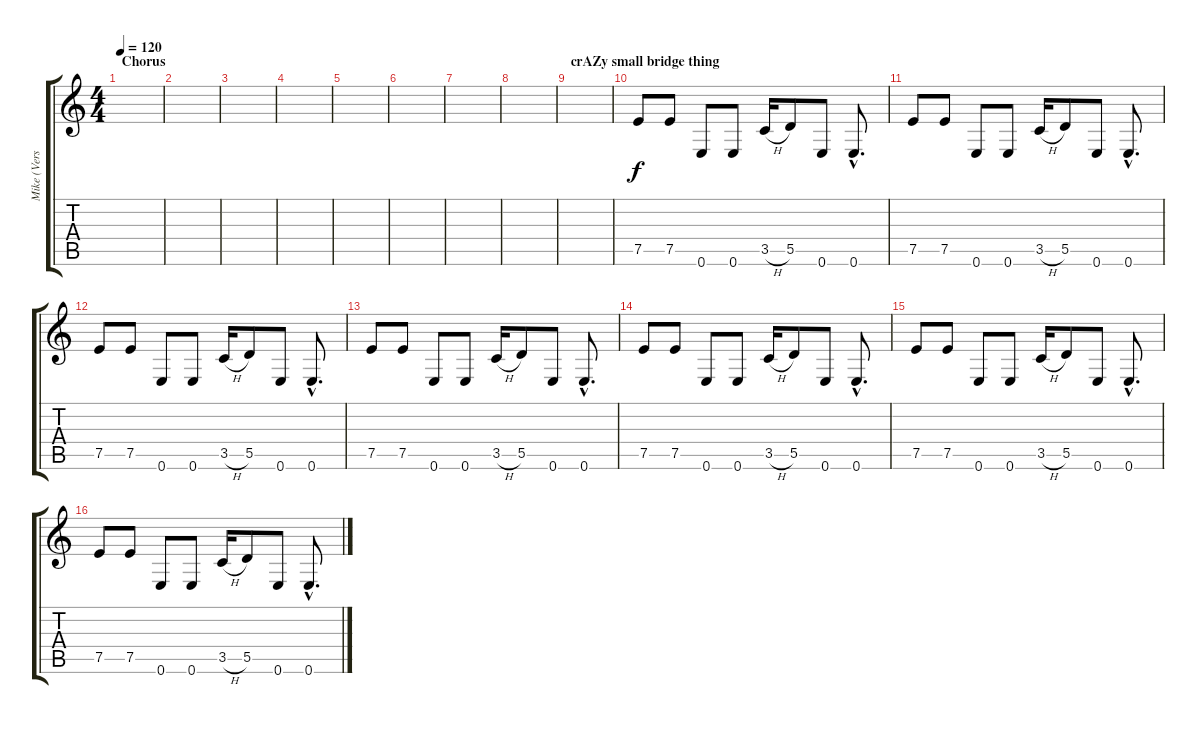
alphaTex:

\track ("Mike (Verse)" "Mike (Vers") {instrument acousticguitarnylon}
\staff {score tabs}
\tuning (E4 B3 G3 D3 A2 E2) {hide}
\ts (4 4)
\section ("" "Chorus")
\tempo 120
\clef g2
\ks c
|
|
|
|
|
|
|
|
\section ("" "crAZy small bridge thing")
|
7.5.8{volume 16} 7.5.8 0.6.8 0.6.8 3.5{h}.16 5.5.8 0.6.8 0.6{hac}.8{d} |
7.5.8 7.5.8 0.6.8 0.6.8 3.5{h}.16 5.5.8 0.6.8 0.6{hac}.8{d} |
7.5.8 7.5.8 0.6.8 0.6.8 3.5{h}.16 5.5.8 0.6.8 0.6{hac}.8{d} |
7.5.8 7.5.8 0.6.8 0.6.8 3.5{h}.16 5.5.8 0.6.8 0.6{hac}.8{d} |
7.5.8 7.5.8 0.6.8 0.6.8 3.5{h}.16 5.5.8 0.6.8 0.6{hac}.8{d} |
7.5.8 7.5.8 0.6.8 0.6.8 3.5{h}.16 5.5.8 0.6.8 0.6{hac}.8{d} |
7.5.8 7.5.8 0.6.8 0.6.8 3.5{h}.16 5.5.8 0.6.8 0.6{hac}.8{d}
